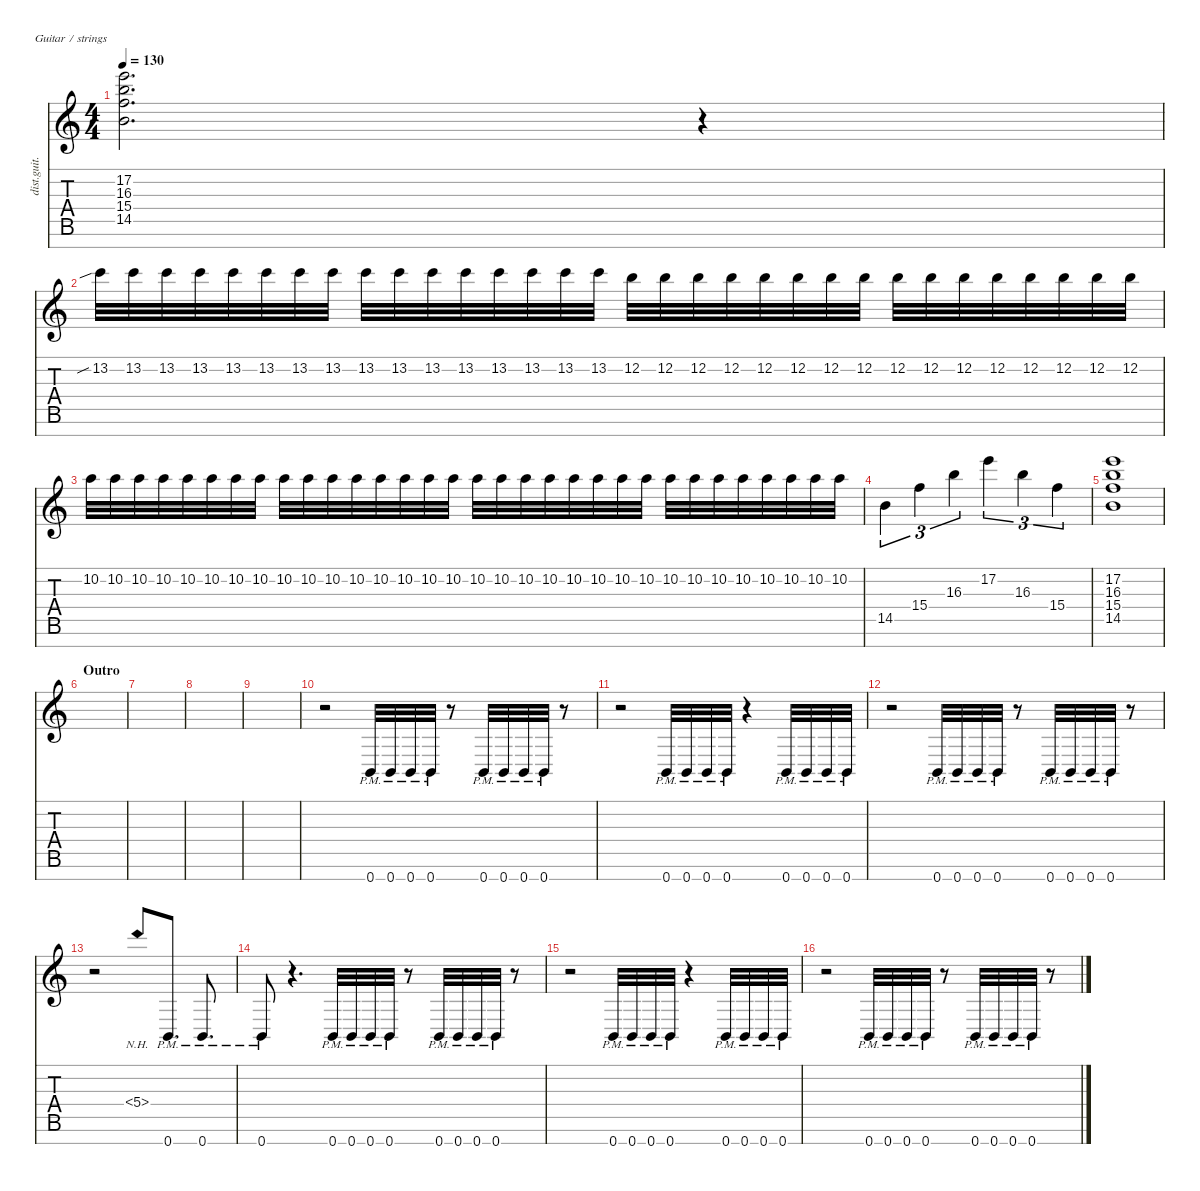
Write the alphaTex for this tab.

\defaultSystemsLayout 4
\hideDynamics
\bracketExtendMode nobrackets
\track ("Distortion Guitar - Zoli" "dist.guit.") {instrument distortionguitar}
\staff {score tabs}
\tuning (E4 B3 G3 D3 A2 E2 B1)
\ts (4 4)
\tempo 130
\clef g2
\ks c
(14.5 15.4 16.3 17.2).2{d dy f beam Down} r.4{beam Down} |
13.2{sib}.32{beam Down} 13.2.32{beam Down} 13.2.32{beam Down} 13.2.32{beam Down} 13.2.32{beam Down} 13.2.32{beam Down} 13.2.32{beam Down} 13.2.32{beam Down} 13.2.32{beam Down} 13.2.32{beam Down} 13.2.32{beam Down} 13.2.32{beam Down} 13.2.32{beam Down} 13.2.32{beam Down} 13.2.32{beam Down} 13.2.32{beam Down} 12.2.32{beam Down} 12.2.32{beam Down} 12.2.32{beam Down} 12.2.32{beam Down} 12.2.32{beam Down} 12.2.32{beam Down} 12.2.32{beam Down} 12.2.32{beam Down} 12.2.32{beam Down} 12.2.32{beam Down} 12.2.32{beam Down} 12.2.32{beam Down} 12.2.32{beam Down} 12.2.32{beam Down} 12.2.32{beam Down} 12.2.32{beam Down} |
10.2.32{beam Down} 10.2.32{beam Down} 10.2.32{beam Down} 10.2.32{beam Down} 10.2.32{beam Down} 10.2.32{beam Down} 10.2.32{beam Down} 10.2.32{beam Down} 10.2.32{beam Down} 10.2.32{beam Down} 10.2.32{beam Down} 10.2.32{beam Down} 10.2.32{beam Down} 10.2.32{beam Down} 10.2.32{beam Down} 10.2.32{beam Down} 10.2.32{beam Down} 10.2.32{beam Down} 10.2.32{beam Down} 10.2.32{beam Down} 10.2.32{beam Down} 10.2.32{beam Down} 10.2.32{beam Down} 10.2.32{beam Down} 10.2.32{beam Down} 10.2.32{beam Down} 10.2.32{beam Down} 10.2.32{beam Down} 10.2.32{beam Down} 10.2.32{beam Down} 10.2.32{beam Down} 10.2.32{beam Down} |
14.5.4{tu (3 2) beam Down} 15.4.4{tu (3 2) beam Down} 16.3.4{tu (3 2) beam Down} 17.2.4{tu (3 2) beam Down} 16.3.4{tu (3 2) beam Down} 15.4.4{tu (3 2) beam Down} |
(14.5 15.4 16.3 17.2).1{beam Down} |
\section ("" "Outro")
|
|
|
|
r.2{beam Down} 0.7{pm}.32{dy mf beam Up} 0.7{pm}.32{beam Up} 0.7{pm}.32{beam Up} 0.7{pm}.32{beam Up} r.8{beam Down} 0.7{pm}.32{beam Up} 0.7{pm}.32{beam Up} 0.7{pm}.32{beam Up} 0.7{pm}.32{beam Up} r.8{beam Down} |
r.2{beam Down} 0.7{pm}.32{beam Up} 0.7{pm}.32{beam Up} 0.7{pm}.32{beam Up} 0.7{pm}.32{beam Up} r.4{beam Down} 0.7{pm}.32{beam Up} 0.7{pm}.32{beam Up} 0.7{pm}.32{beam Up} 0.7{pm}.32{beam Up} |
r.2{beam Down} 0.7{pm}.32{beam Up} 0.7{pm}.32{beam Up} 0.7{pm}.32{beam Up} 0.7{pm}.32{beam Up} r.8{beam Down} 0.7{pm}.32{beam Up} 0.7{pm}.32{beam Up} 0.7{pm}.32{beam Up} 0.7{pm}.32{beam Up} r.8{beam Down} |
r.2{beam Down} 5.4{nh}.8{beam Up} 0.7{pm}.8{d beam Up} 0.7{pm}.8{d beam Up} |
0.7{pm}.8{beam Up} r.4{d beam Down} 0.7{pm}.32{beam Up} 0.7{pm}.32{beam Up} 0.7{pm}.32{beam Up} 0.7{pm}.32{beam Up} r.8{beam Down} 0.7{pm}.32{beam Up} 0.7{pm}.32{beam Up} 0.7{pm}.32{beam Up} 0.7{pm}.32{beam Up} r.8{beam Down} |
r.2{beam Down} 0.7{pm}.32{beam Up} 0.7{pm}.32{beam Up} 0.7{pm}.32{beam Up} 0.7{pm}.32{beam Up} r.4{beam Down} 0.7{pm}.32{beam Up} 0.7{pm}.32{beam Up} 0.7{pm}.32{beam Up} 0.7{pm}.32{beam Up} |
r.2{beam Down} 0.7{pm}.32{beam Up} 0.7{pm}.32{beam Up} 0.7{pm}.32{beam Up} 0.7{pm}.32{beam Up} r.8{beam Down} 0.7{pm}.32{beam Up} 0.7{pm}.32{beam Up} 0.7{pm}.32{beam Up} 0.7{pm}.32{beam Up} r.8{beam Down}
